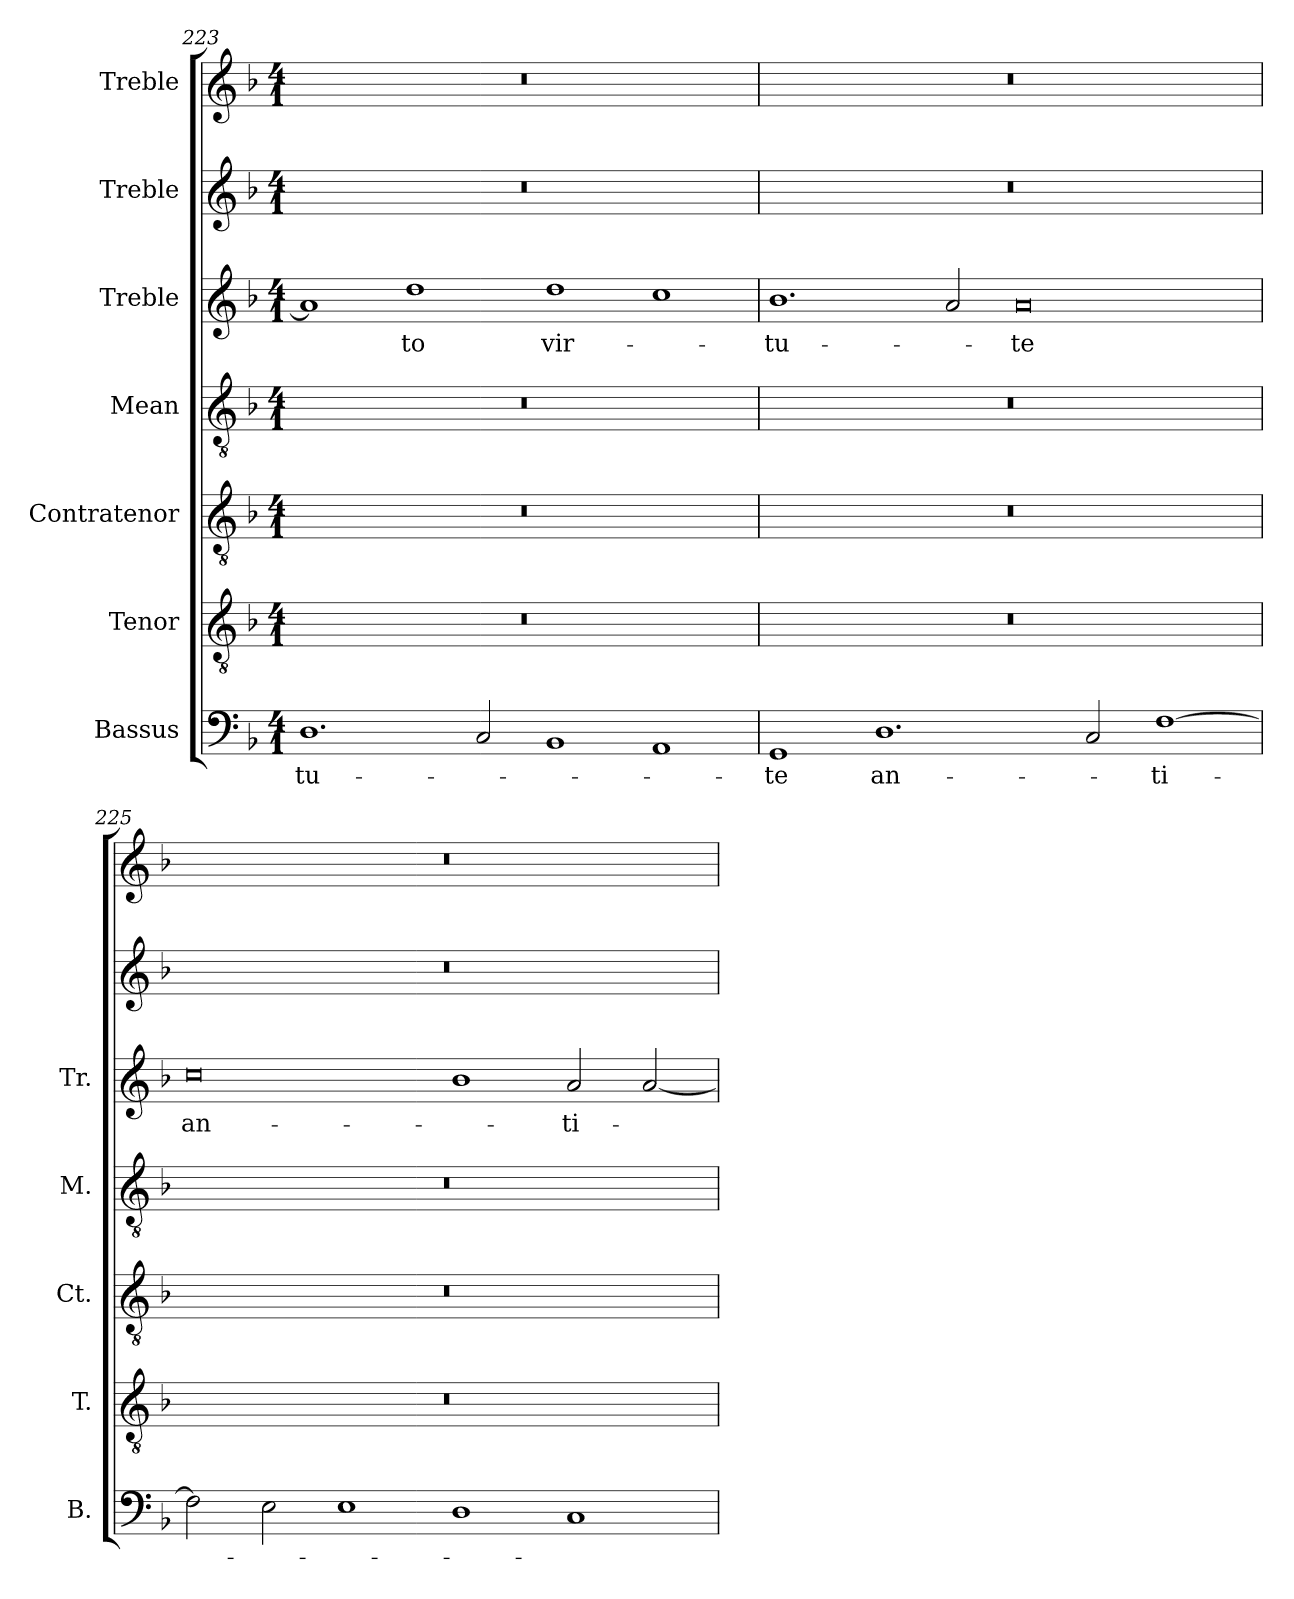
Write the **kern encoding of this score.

**kern	**text	**kern	**kern	**kern	**kern	**text	**kern	**kern
*part7	*part7	*part6	*part5	*part4	*part3	*part3	*part2	*part1
*staff7	*staff7	*staff6	*staff5	*staff4	*staff3	*staff3	*staff2	*staff1
*I"Bassus	*	*I"Tenor	*I"Contratenor	*I"Mean	*I"Treble	*	*I"Treble	*I"Treble
*I'B.	*	*I'T.	*I'Ct.	*I'M.	*I'Tr.	*	*	*
*clefF4	*	*clefGv2	*clefGv2	*clefGv2	*clefG2	*	*clefG2	*clefG2
*	*	*ITrd7c12	*ITrd7c12	*ITrd7c12	*	*	*	*
*k[b-]	*	*k[b-]	*k[b-]	*k[b-]	*k[b-]	*	*k[b-]	*k[b-]
*F:	*	*F:	*F:	*F:	*F:	*	*F:	*F:
*M4/1	*	*M4/1	*M4/1	*M4/1	*M4/1	*	*M4/1	*M4/1
=223	=223	=223	=223	=223	=223	=223	=223	=223
!	!LO:LY:b:color=#000000	!LO:N:vis=1	!LO:N:vis=1	!LO:N:vis=1	!	!	!LO:N:vis=1	!LO:N:vis=1
1.Di	-tu-	00r	00r	00r	1ai]	.	00r	00r
!	!	!	!	!	!	!LO:LY:b:color=#000000	!	!
.	.	.	.	.	1ddi	-to	.	.
2Ci/	.	.	.	.	.	.	.	.
!	!	!	!	!	!	!LO:LY:b:color=#000000	!	!
1BB-i	.	.	.	.	1ddi	vir-	.	.
1AAi	.	.	.	.	1cci	.	.	.
=224	=224	=224	=224	=224	=224	=224	=224	=224
!	!LO:LY:b:color=#000000	!LO:N:vis=1	!LO:N:vis=1	!LO:N:vis=1	!	!	!	!
!	!	!	!	!	!	!LO:LY:b:color=#000000	!LO:N:vis=1	!LO:N:vis=1
1GGi	-te	00r	00r	00r	1.b-i	-tu-	00r	00r
!	!LO:LY:b:color=#000000	!	!	!	!	!	!	!
1.Di	an-	.	.	.	.	.	.	.
.	.	.	.	.	2ai/	.	.	.
!	!	!	!	!	!	!LO:LY:b:color=#000000	!	!
.	.	.	.	.	0ai	-te	.	.
2Ci/	.	.	.	.	.	.	.	.
!	!LO:LY:b:color=#000000	!	!	!	!	!	!	!
[>1Fi	-ti-	.	.	.	.	.	.	.
!!LO:LB:g=z
=225	=225	=225	=225	=225	=225	=225	=225	=225
!	!	!LO:N:vis=1	!LO:N:vis=1	!LO:N:vis=1	!	!	!	!
!	!	!	!	!	!	!LO:LY:b:color=#000000	!LO:N:vis=1	!LO:N:vis=1
2Fi\]	.	00r	00r	00r	0cci	an-	00r	00r
2Ei\	.	.	.	.	.	.	.	.
1Ei	.	.	.	.	.	.	.	.
1Di	.	.	.	.	1b-i	.	.	.
!	!	!	!	!	!	!LO:LY:b:color=#000000	!	!
1Ci	.	.	.	.	2ai/	-ti-	.	.
.	.	.	.	.	[<2ai/	.	.	.
=	=	=	=	=	=	=	=	=
*-	*-	*-	*-	*-	*-	*-	*-	*-
